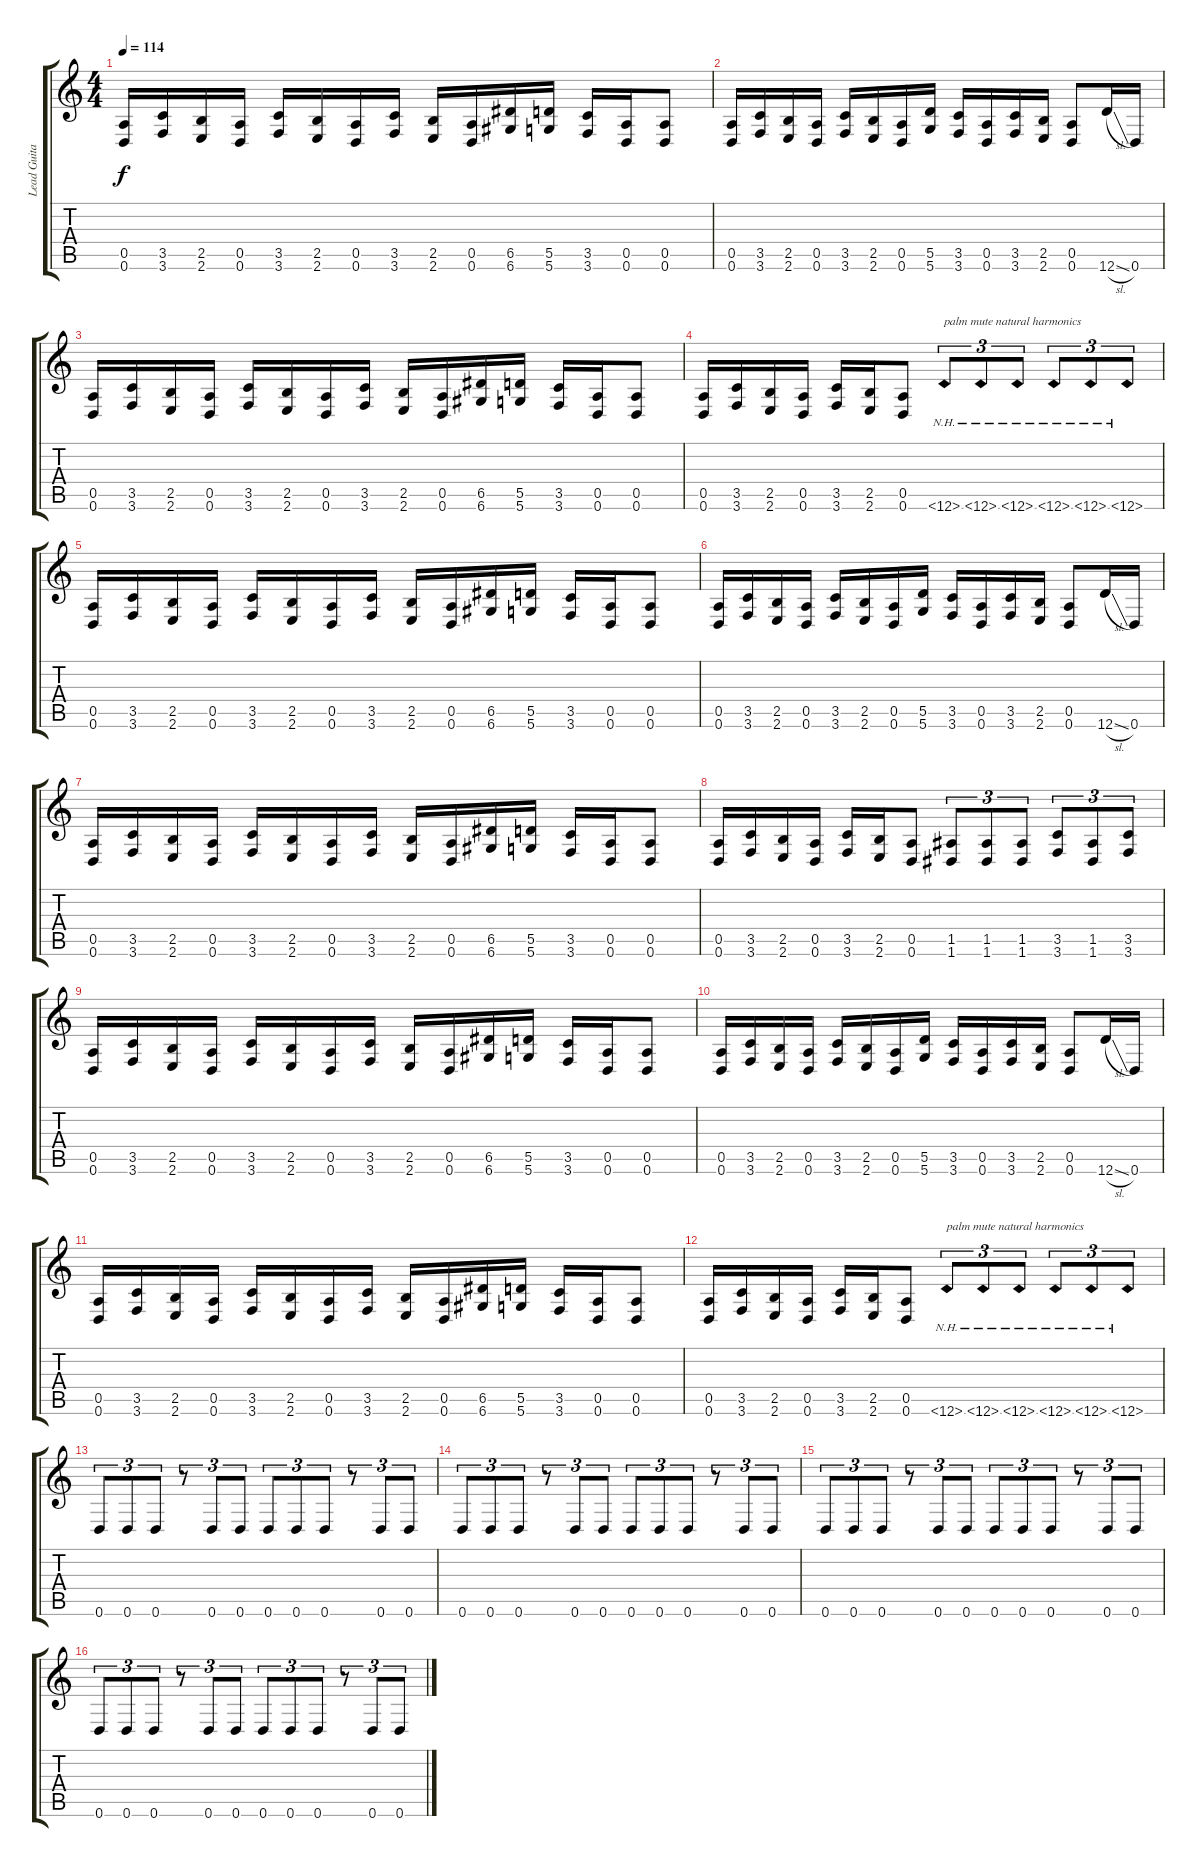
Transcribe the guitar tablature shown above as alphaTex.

\track ("Lead Guitar" "Lead Guita") {instrument electricguitarclean}
\staff {score tabs}
\tuning (E4 B3 G3 D3 A2 D2) {hide}
\ts (4 4)
\tempo 114
\clef g2
\ks c
(0.5 0.6).16{dy f} (3.5 3.6).16 (2.5 2.6).16 (0.5 0.6).16 (3.5 3.6).16 (2.5 2.6).16 (0.5 0.6).16 (3.5 3.6).16 (2.5 2.6).16 (0.5 0.6).16 (6.5 6.6).16 (5.5 5.6).16 (3.5 3.6).16 (0.5 0.6).16 (0.5 0.6).8 |
(0.5 0.6).16 (3.5 3.6).16 (2.5 2.6).16 (0.5 0.6).16 (3.5 3.6).16 (2.5 2.6).16 (0.5 0.6).16 (5.5 5.6).16 (3.5 3.6).16 (0.5 0.6).16 (3.5 3.6).16 (2.5 2.6).16 (0.5 0.6).8 12.6{sl}.16 0.6.16 |
(0.5 0.6).16 (3.5 3.6).16 (2.5 2.6).16 (0.5 0.6).16 (3.5 3.6).16 (2.5 2.6).16 (0.5 0.6).16 (3.5 3.6).16 (2.5 2.6).16 (0.5 0.6).16 (6.5 6.6).16 (5.5 5.6).16 (3.5 3.6).16 (0.5 0.6).16 (0.5 0.6).8 |
(0.5 0.6).16 (3.5 3.6).16 (2.5 2.6).16 (0.5 0.6).16 (3.5 3.6).16 (2.5 2.6).16 (0.5 0.6).8 1.6{nh}.8{tu (3 2) txt "palm mute natural harmonics"} 1.6{nh}.8{tu (3 2)} 1.6{nh}.8{tu (3 2)} 1.6{nh}.8{tu (3 2)} 1.6{nh}.8{tu (3 2)} 1.6{nh}.8{tu (3 2)} |
(0.5 0.6).16{volume 16} (3.5 3.6).16 (2.5 2.6).16 (0.5 0.6).16 (3.5 3.6).16 (2.5 2.6).16 (0.5 0.6).16 (3.5 3.6).16 (2.5 2.6).16 (0.5 0.6).16 (6.5 6.6).16 (5.5 5.6).16 (3.5 3.6).16 (0.5 0.6).16 (0.5 0.6).8 |
(0.5 0.6).16 (3.5 3.6).16 (2.5 2.6).16 (0.5 0.6).16 (3.5 3.6).16 (2.5 2.6).16 (0.5 0.6).16 (5.5 5.6).16 (3.5 3.6).16 (0.5 0.6).16 (3.5 3.6).16 (2.5 2.6).16 (0.5 0.6).8 12.6{sl}.16 0.6.16 |
(0.5 0.6).16 (3.5 3.6).16 (2.5 2.6).16 (0.5 0.6).16 (3.5 3.6).16 (2.5 2.6).16 (0.5 0.6).16 (3.5 3.6).16 (2.5 2.6).16 (0.5 0.6).16 (6.5 6.6).16 (5.5 5.6).16 (3.5 3.6).16 (0.5 0.6).16 (0.5 0.6).8 |
(0.5 0.6).16 (3.5 3.6).16 (2.5 2.6).16 (0.5 0.6).16 (3.5 3.6).16 (2.5 2.6).16 (0.5 0.6).8 (1.5 1.6).8{tu (3 2)} (1.5 1.6).8{tu (3 2)} (1.5 1.6).8{tu (3 2)} (3.5 3.6).8{tu (3 2)} (1.5 1.6).8{tu (3 2)} (3.5 3.6).8{tu (3 2)} |
(0.5 0.6).16 (3.5 3.6).16 (2.5 2.6).16 (0.5 0.6).16 (3.5 3.6).16 (2.5 2.6).16 (0.5 0.6).16 (3.5 3.6).16 (2.5 2.6).16 (0.5 0.6).16 (6.5 6.6).16 (5.5 5.6).16 (3.5 3.6).16 (0.5 0.6).16 (0.5 0.6).8 |
(0.5 0.6).16 (3.5 3.6).16 (2.5 2.6).16 (0.5 0.6).16 (3.5 3.6).16 (2.5 2.6).16 (0.5 0.6).16 (5.5 5.6).16 (3.5 3.6).16 (0.5 0.6).16 (3.5 3.6).16 (2.5 2.6).16 (0.5 0.6).8 12.6{sl}.16 0.6.16 |
(0.5 0.6).16 (3.5 3.6).16 (2.5 2.6).16 (0.5 0.6).16 (3.5 3.6).16 (2.5 2.6).16 (0.5 0.6).16 (3.5 3.6).16 (2.5 2.6).16 (0.5 0.6).16 (6.5 6.6).16 (5.5 5.6).16 (3.5 3.6).16 (0.5 0.6).16 (0.5 0.6).8 |
(0.5 0.6).16 (3.5 3.6).16 (2.5 2.6).16 (0.5 0.6).16 (3.5 3.6).16 (2.5 2.6).16 (0.5 0.6).8 1.6{nh}.8{tu (3 2) txt "palm mute natural harmonics"} 1.6{nh}.8{tu (3 2)} 1.6{nh}.8{tu (3 2)} 1.6{nh}.8{tu (3 2)} 1.6{nh}.8{tu (3 2)} 1.6{nh}.8{tu (3 2)} |
0.6.8{tu (3 2)} 0.6.8{tu (3 2)} 0.6.8{tu (3 2)} r.8{tu (3 2)} 0.6.8{tu (3 2)} 0.6.8{tu (3 2)} 0.6.8{tu (3 2)} 0.6.8{tu (3 2)} 0.6.8{tu (3 2)} r.8{tu (3 2)} 0.6.8{tu (3 2)} 0.6.8{tu (3 2)} |
0.6.8{tu (3 2)} 0.6.8{tu (3 2)} 0.6.8{tu (3 2)} r.8{tu (3 2)} 0.6.8{tu (3 2)} 0.6.8{tu (3 2)} 0.6.8{tu (3 2)} 0.6.8{tu (3 2)} 0.6.8{tu (3 2)} r.8{tu (3 2)} 0.6.8{tu (3 2)} 0.6.8{tu (3 2)} |
0.6.8{tu (3 2)} 0.6.8{tu (3 2)} 0.6.8{tu (3 2)} r.8{tu (3 2)} 0.6.8{tu (3 2)} 0.6.8{tu (3 2)} 0.6.8{tu (3 2)} 0.6.8{tu (3 2)} 0.6.8{tu (3 2)} r.8{tu (3 2)} 0.6.8{tu (3 2)} 0.6.8{tu (3 2)} |
0.6.8{tu (3 2)} 0.6.8{tu (3 2)} 0.6.8{tu (3 2)} r.8{tu (3 2)} 0.6.8{tu (3 2)} 0.6.8{tu (3 2)} 0.6.8{tu (3 2)} 0.6.8{tu (3 2)} 0.6.8{tu (3 2)} r.8{tu (3 2)} 0.6.8{tu (3 2)} 0.6.8{tu (3 2)}
